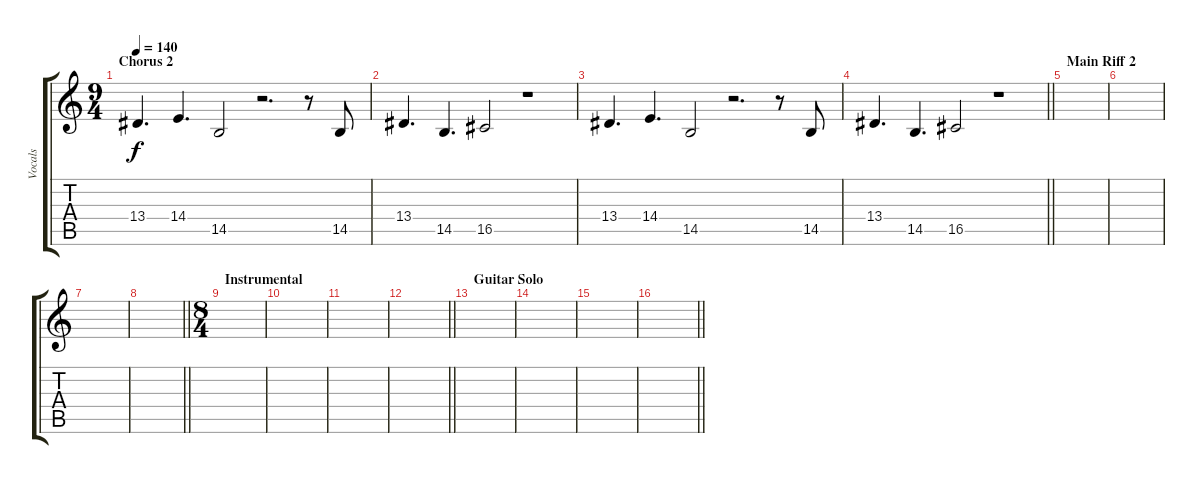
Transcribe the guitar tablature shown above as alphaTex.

\track ("Vocals" "Vocals") {instrument clarinet}
\staff {score tabs}
\tuning (E4 B3 G3 D3 A2 E2) {hide}
\ts (9 4)
\section ("" "Chorus 2")
\tempo 140
\clef g2
\ks c
13.4.4{d dy f} 14.4.4{d} 14.5.2 r.2{d} r.8 14.5.8 |
13.4.4{d} 14.5.4{d} 16.5.2 r.1 |
13.4.4{d} 14.4.4{d} 14.5.2 r.2{d} r.8 14.5.8 |
\barLineRight lightlight
13.4.4{d} 14.5.4{d} 16.5.2 r.1 |
\section ("" "Main Riff 2")
|
|
|
\barLineRight lightlight
|
\ts (8 4)
\section ("" "Instrumental")
|
|
|
\barLineRight lightlight
|
\section ("" "Guitar Solo")
|
|
|
\barLineRight lightlight
